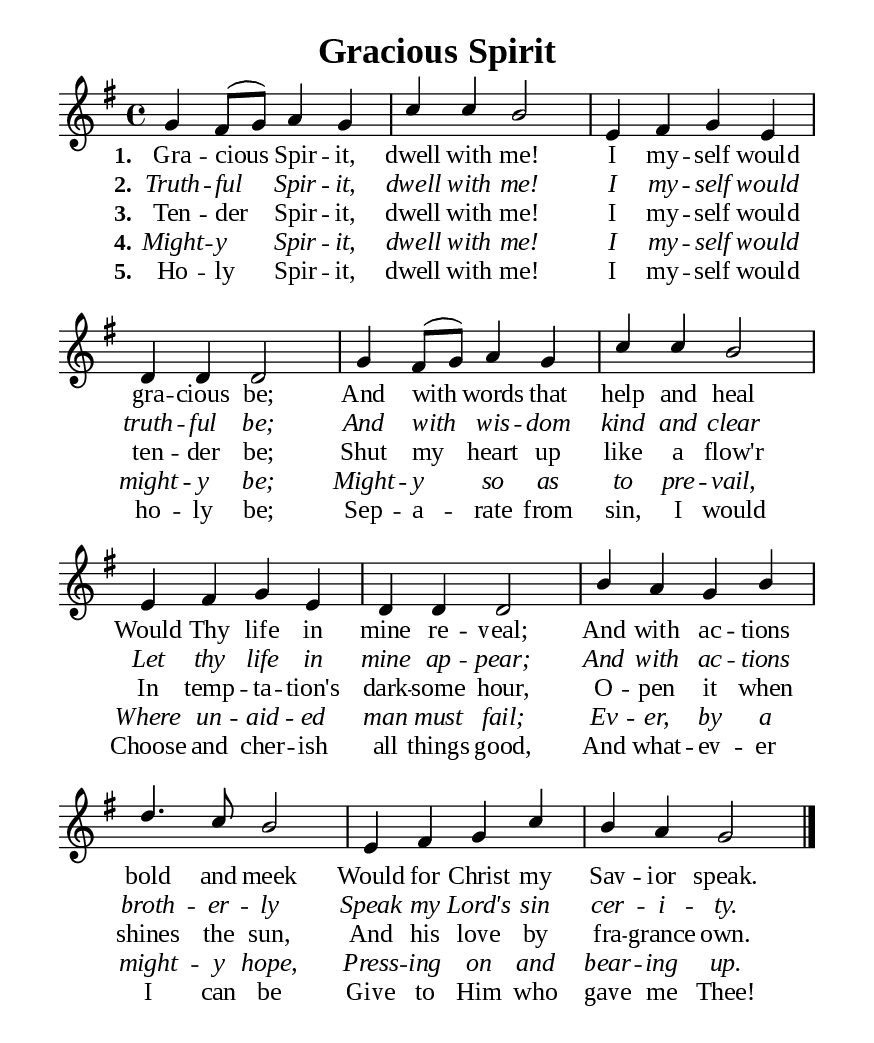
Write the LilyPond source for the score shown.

\version "2.18.2"

\header {
  title = "Gracious Spirit"
  composer = ""
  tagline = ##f
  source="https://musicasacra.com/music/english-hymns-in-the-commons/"
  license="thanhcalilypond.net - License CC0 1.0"
}

global= {
  \key g \major
  \time 4/4
  \override Score.BarNumber.break-visibility = ##(#f #f #f)
}

\paper {
  #(set-paper-size "a5")
  top-margin = 10\mm
  bottom-margin = 10\mm
  left-margin = 10\mm
  right-margin = 10\mm
  indent = #0
  #(define fonts
	 (make-pango-font-tree "Liberation Serif"
	 		       "Liberation Serif"
			       "Liberation Serif"
			       (/ 20 20)))
  system-system-spacing = #'((basic-distance . 3) (padding . 3))
}

printItalic = \with {
  \override LyricText.font-shape = #'italic
}

% Verse music
musicVerseSoprano = \relative c'' {
  %{	01	%} g4 fis8 (g) a4 g |
  %{	02	%} c c b2 |
  %{	03	%} e,4 fis g e |
  %{	04	%} d d d2 |
  %{	05	%} g4 fis8 (g) a4 g |
  %{	06	%} c c b2 |
  %{	07	%} e,4 fis g e |
  %{	08	%} d d d2 |
  %{	09	%} b'4 a g b |
  %{	10	%} d4. c8 b2 |
  %{	11	%} e,4 fis g c |
  %{	12	%} b a g2 \bar "|."
}

% Verse lyrics
verseOne = \lyricmode {
  \set stanza = #"1."
  Gra -- cious Spir -- it, dwell with me!
  I my -- self would gra -- cious be;
  And with words that help and heal
  Would Thy life in mine re -- veal;
  And with ac -- tions bold and meek
  Would for Christ my Sav -- ior speak.
}

verseTwo = \lyricmode {
  \set stanza = #"2."
  Truth -- ful Spir -- it, dwell with me!
  I my -- self would truth -- ful be;
  And with wis -- dom kind and clear
  Let thy life in mine ap -- pear;
  And with ac -- tions broth -- er -- ly
  Speak my Lord's sin cer -- i -- ty.
}

verseThree = \lyricmode {
  \set stanza = #"3."
  Ten -- der Spir -- it, dwell with me!
  I my -- self would ten -- der be;
  Shut my heart up like a flow'r
  In temp -- ta -- tion's dark -- some hour,
  O -- pen it when shines the sun,
  And his love by fra -- grance own.
}

verseFour = \lyricmode {
  \set stanza = #"4."
  Might -- y Spir -- it, dwell with me!
  I my -- self would might -- y be;
  Might -- y so as to pre -- vail,
  Where un -- aid -- ed man must fail;
  Ev -- er, by a might -- y hope,
  Press -- ing on and bear -- ing up.
}

verseFive = \lyricmode {
  \set stanza = #"5."
  Ho -- ly Spir -- it, dwell with me!
  I my -- self would ho -- ly be;
  Sep -- a -- rate from sin, I would
  Choose and cher -- ish all things good,
  And what -- ev -- er I can be
  Give to Him who gave me Thee!
}

% Layout
\score {
    \new ChoirStaff <<
      \new Staff <<
        \clef "treble"
        \new Voice = "sopranos" { \global \stemUp \slurUp \musicVerseSoprano }
      >>
      \new Lyrics \lyricsto sopranos \verseOne
      \new Lyrics \printItalic \lyricsto sopranos \verseTwo
      \new Lyrics \lyricsto sopranos \verseThree
      \new Lyrics \printItalic \lyricsto sopranos \verseFour
      \new Lyrics \lyricsto sopranos \verseFive
    >>
}
